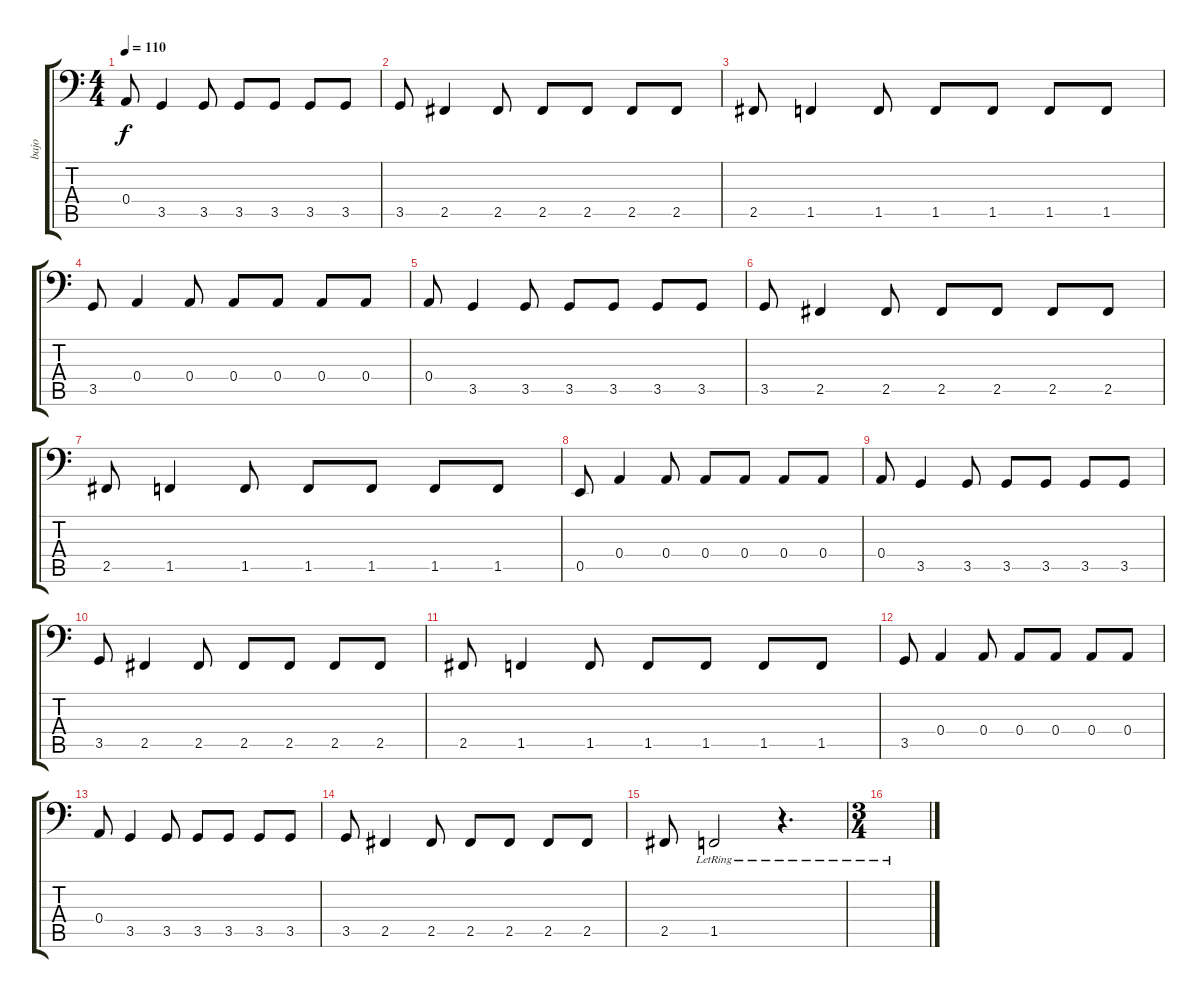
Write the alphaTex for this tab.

\track ("bajo" "bajo") {instrument electricbassfinger}
\staff {score tabs}
\tuning (C3 G2 D2 A1 E1 B0) {hide}
\ts (4 4)
\tempo 110
\clef f4
\ks c
0.4.8{dy f} 3.5.4 3.5.8 3.5.8 3.5.8 3.5.8 3.5.8 |
3.5.8 2.5.4 2.5.8 2.5.8 2.5.8 2.5.8 2.5.8 |
2.5.8 1.5.4 1.5.8 1.5.8 1.5.8 1.5.8 1.5.8 |
3.5.8 0.4.4 0.4.8 0.4.8 0.4.8 0.4.8 0.4.8 |
0.4.8 3.5.4 3.5.8 3.5.8 3.5.8 3.5.8 3.5.8 |
3.5.8 2.5.4 2.5.8 2.5.8 2.5.8 2.5.8 2.5.8 |
2.5.8 1.5.4 1.5.8 1.5.8 1.5.8 1.5.8 1.5.8 |
0.5.8 0.4.4 0.4.8 0.4.8 0.4.8 0.4.8 0.4.8 |
0.4.8 3.5.4 3.5.8 3.5.8 3.5.8 3.5.8 3.5.8 |
3.5.8 2.5.4 2.5.8 2.5.8 2.5.8 2.5.8 2.5.8 |
2.5.8 1.5.4 1.5.8 1.5.8 1.5.8 1.5.8 1.5.8 |
3.5.8 0.4.4 0.4.8 0.4.8 0.4.8 0.4.8 0.4.8 |
0.4.8 3.5.4 3.5.8 3.5.8 3.5.8 3.5.8 3.5.8 |
3.5.8 2.5.4 2.5.8 2.5.8 2.5.8 2.5.8 2.5.8 |
2.5.8 1.5{lr}.2 r.4{d} |
\ts (3 4)
